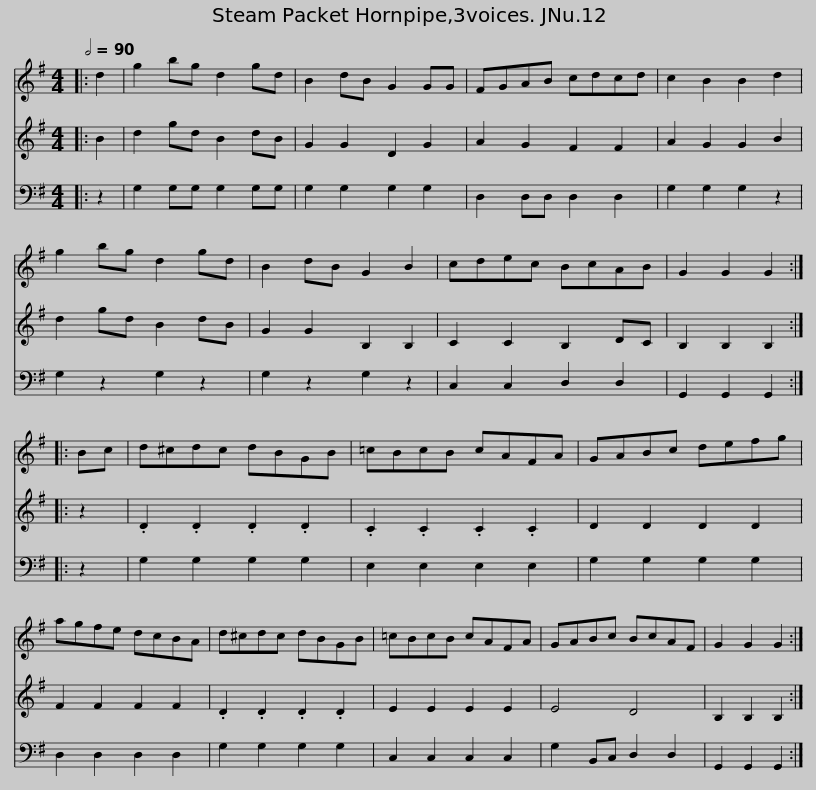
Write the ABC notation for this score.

X:1
%%score 1 2 3
L:1/8
Q:1/2=90
M:4/4
I:linebreak $
K:G
V:1 treble
V:2 treble
V:3 bass
V:1
|: d2 | g2 bg d2 gd | B2 dB G2 GG | FGAB cdcd | c2 B2 B2 d2 | %5
 g2 bg d2 gd | B2 dB G2 B2 |$ cdec BcAB | G2 G2 G2 :: Bc | %10
 d^cdc dBGB | =cBcB cAFA | GABc defg |$ agfe dcBA | d^cdc dBGB | %15
 =cBcB cAFA | GABc BcAF | G2 G2 G2 :| %18
V:2
|: B2 | d2 gd B2 dB | G2 G2 D2 G2 | A2 G2 F2 F2 | A2 G2 G2 B2 | %5
 d2 gd B2 dB | G2 G2 B,2 B,2 |$ C2 C2 B,2 DC | B,2 B,2 B,2 :: z2 | %10
 .D2 .D2 .D2 .D2 | .C2 .C2 .C2 .C2 | D2 D2 D2 D2 |$ F2 F2 F2 F2 | .D2 .D2 .D2 .D2 | %15
 E2 E2 E2 E2 | E4 D4 | B,2 B,2 B,2 :| %18
V:3
|: z2 | G,2 G,G, G,2 G,G, | G,2 G,2 G,2 G,2 | D,2 D,D, D,2 D,2 | G,2 G,2 G,2 z2 | %5
 G,2 z2 G,2 z2 | G,2 z2 G,2 z2 |$ C,2 C,2 D,2 D,2 | G,,2 G,,2 G,,2 :: z2 | %10
 G,2 G,2 G,2 G,2 | E,2 E,2 E,2 E,2 | G,2 G,2 G,2 G,2 |$ D,2 D,2 D,2 D,2 | G,2 G,2 G,2 G,2 | %15
 C,2 C,2 C,2 C,2 | G,2 B,,C, D,2 D,2 | G,,2 G,,2 G,,2 :| %18
